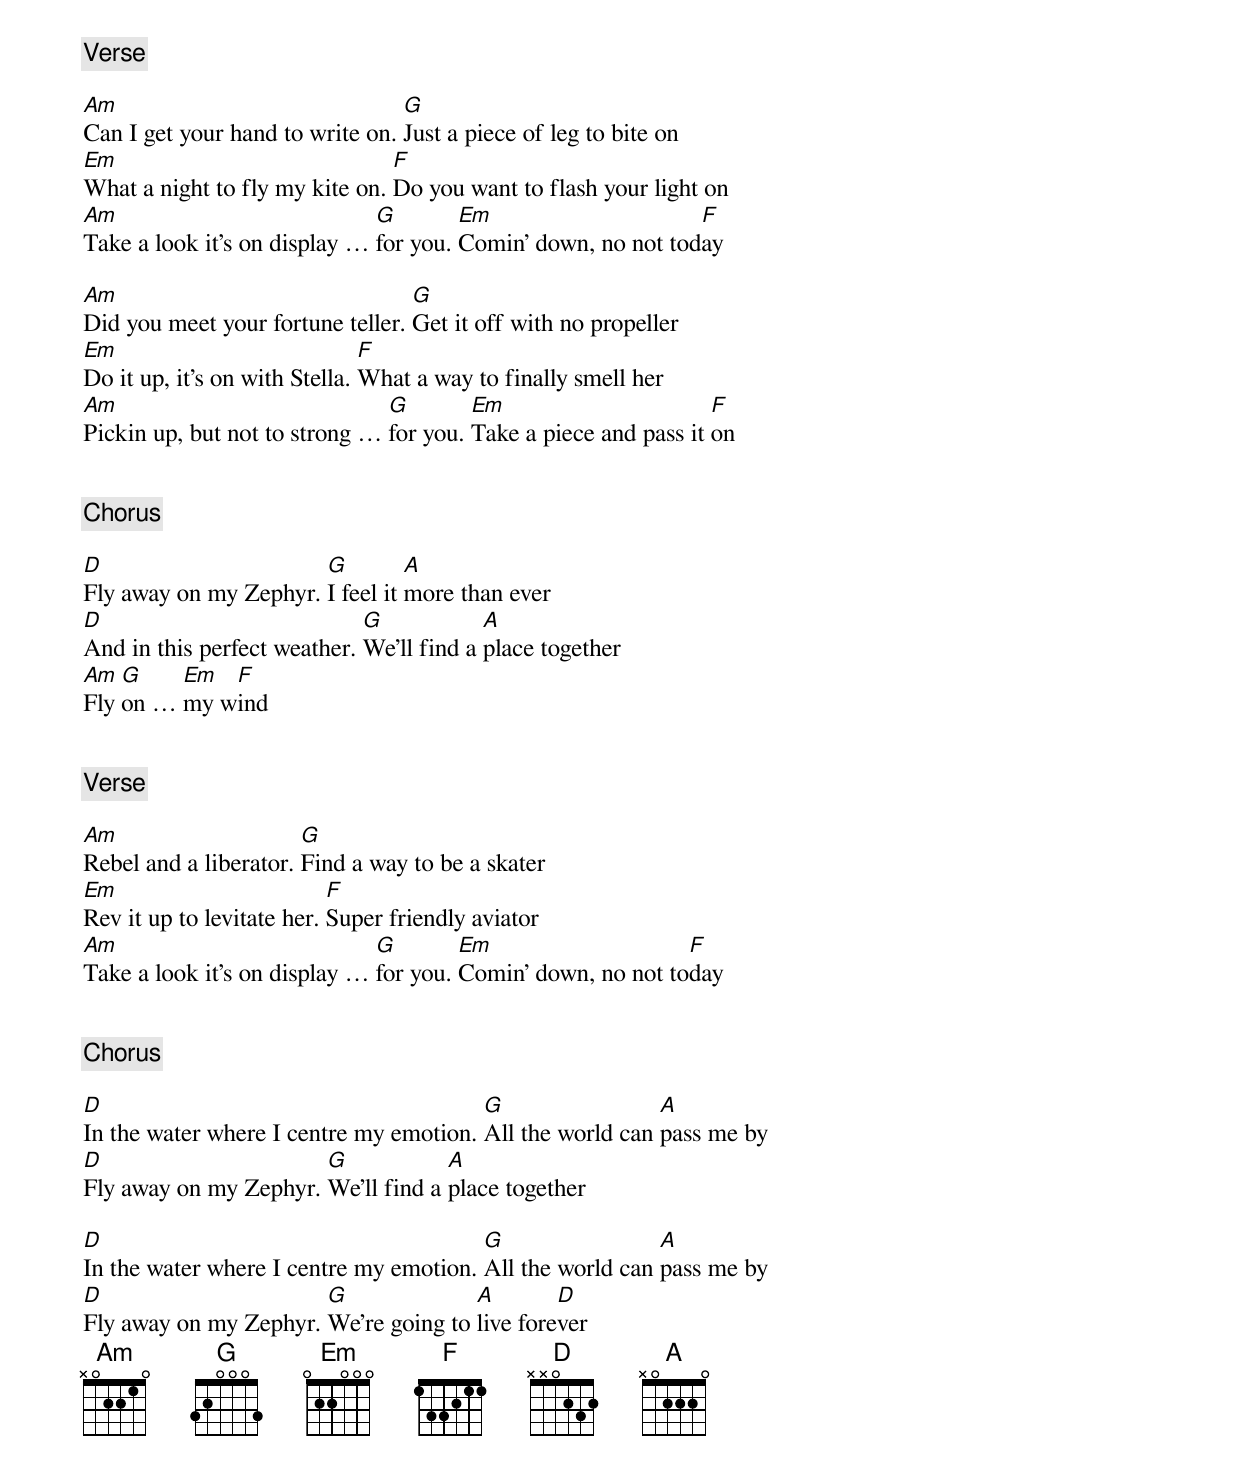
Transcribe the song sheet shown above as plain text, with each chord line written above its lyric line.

[Verse]

Am                               G
Can I get your hand to write on. Just a piece of leg to bite on
Em                              F
What a night to fly my kite on. Do you want to flash your light on
Am                            G        Em                     F
Take a look it’s on display … for you. Comin’ down, no not today

Am                                G
Did you meet your fortune teller. Get it off with no propeller
Em                             F
Do it up, it’s on with Stella. What a way to finally smell her
Am                             G        Em                       F
Pickin up, but not to strong … for you. Take a piece and pass it on


[Chorus]

D                      G         A
Fly away on my Zephyr. I feel it more than ever
D                            G            A
And in this perfect weather. We’ll find a place together
Am  G    Em  F
Fly on … my wind


[Verse]

Am                     G
Rebel and a liberator. Find a way to be a skater
Em                         F
Rev it up to levitate her. Super friendly aviator
Am                            G        Em                    F
Take a look it’s on display … for you. Comin’ down, no not today


[Chorus]

D                                       G                 A
In the water where I centre my emotion. All the world can pass me by
D                      G            A
Fly away on my Zephyr. We’ll find a place together

D                                       G                 A
In the water where I centre my emotion. All the world can pass me by
D                      G              A        D
Fly away on my Zephyr. We’re going to live forever
